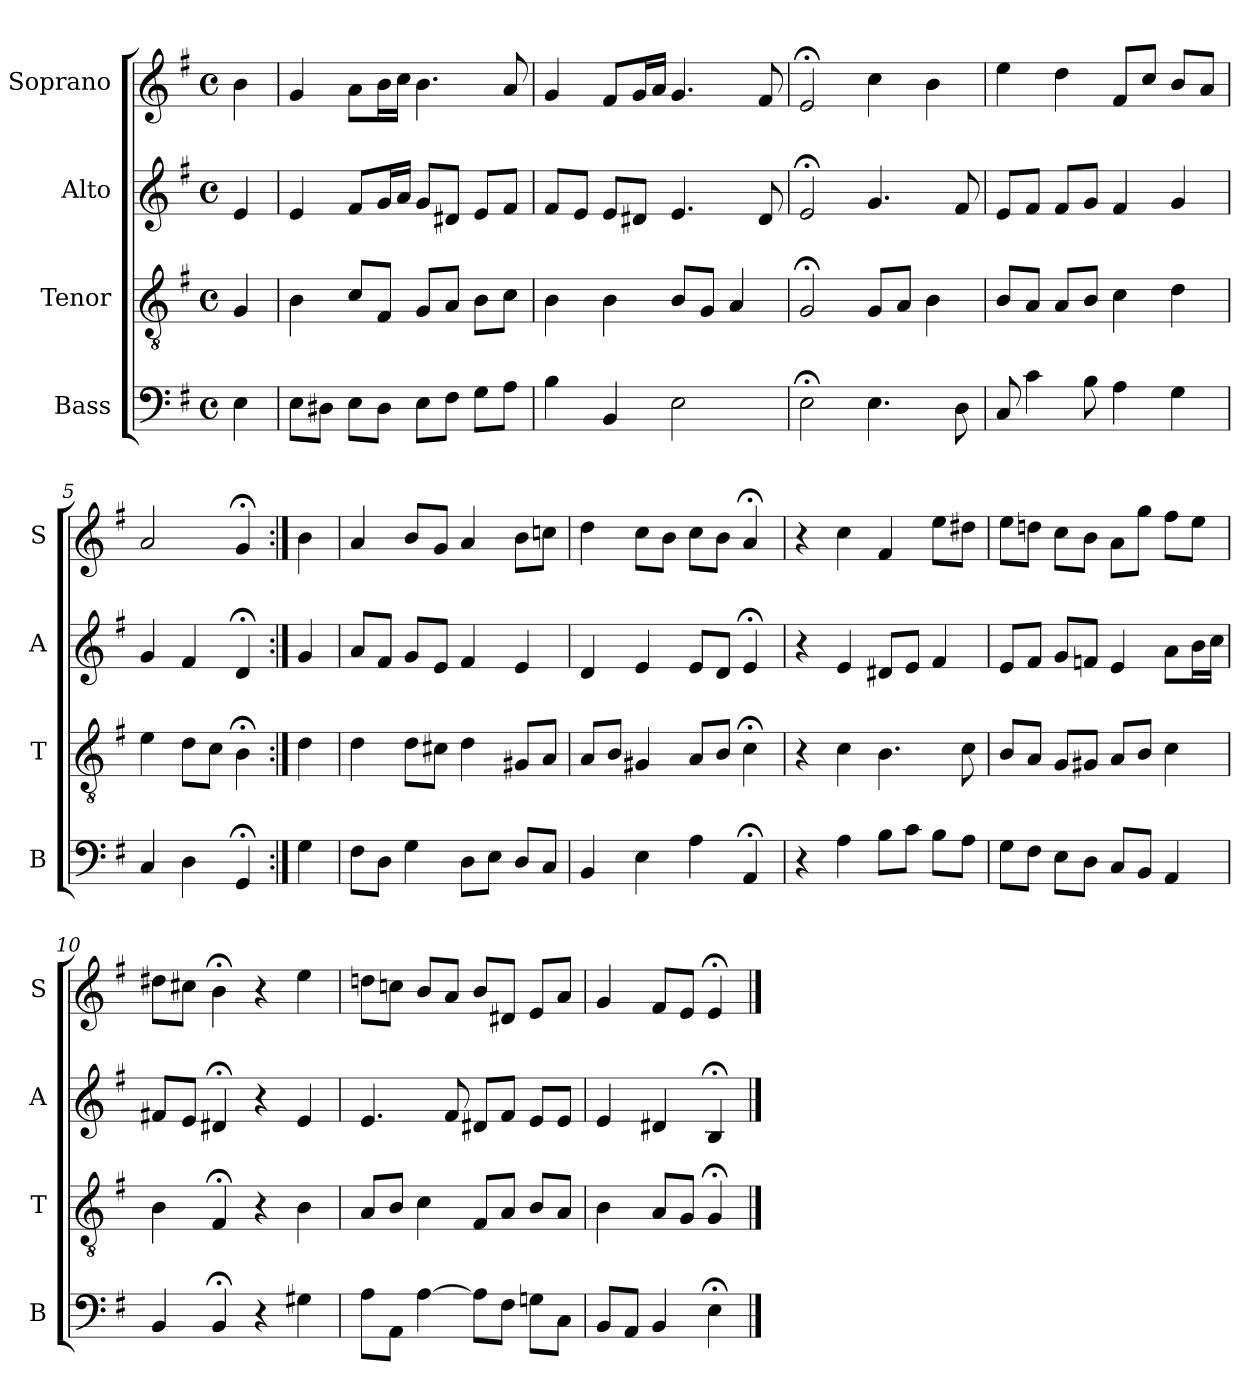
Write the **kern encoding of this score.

**kern	**kern	**kern	**kern
*part4	*part3	*part2	*part1
*staff4	*staff3	*staff2	*staff1
*I"Bass	*I"Tenor	*I"Alto	*I"Soprano
*I'B	*I'T	*I'A	*I'S
*clefF4	*clefGv2	*clefG2	*clefG2
*k[f#]	*k[f#]	*k[f#]	*k[f#]
*e:	*e:	*e:	*e:
*M4/4	*M4/4	*M4/4	*M4/4
*met(c)	*met(c)	*met(c)	*met(c)
*MM100	*MM100	*MM100	*MM100
=	=	=	=
4E	4G	4e	4b
=1	=1	=1	=1
8EL	4B	4e	4g
8D#XJ	.	.	.
8EL	8cL	8f#L	8aL
8D#J	8F#J	16gL	16bL
.	.	16aJJ	16ccJJ
8EL	8GL	8gL	4.b
8F#J	8AJ	8d#XJ	.
8GL	8BL	8eL	.
8AiJ	8ciJ	8f#iJ	8ai
=2	=2	=2	=2
4B	4B	8f#L	4g
.	.	8eJ	.
4BB	4B	8eL	8f#L
.	.	8d#XJ	16gL
.	.	.	16aJJ
2E	8BL	4.e	4.g
.	8GJ	.	.
.	4A	.	.
.	.	8d#	8f#
=3	=3	=3	=3
2E;<	2G;<	2e;<	2e;<
4.E	8GL	4.g	4cc
.	8AJ	.	.
.	4B	.	4b
8D	.	8f#	.
=4	=4	=4	=4
8C	8BL	8eL	4ee
4c	8AJ	8f#J	.
.	8AL	8f#L	4dd
8B	8BJ	8gJ	.
4Ai	4ci	4f#i	8f#iL
.	.	.	8ccJ
4G	4d	4g	8bL
.	.	.	8aJ
=5	=5	=5	=5
4C	4e	4g	2a
4D	8dL	4f#	.
.	8cJ	.	.
4GG;<	4B;<	4d;<	4g;<
=:|!	=:|!	=:|!	=:|!
4G	4d	4g	4b
=6	=6	=6	=6
8F#L	4d	8aL	4a
8DJ	.	8f#J	.
4G	8dL	8gL	8bL
.	8c#XJ	8eJ	8gJ
8DL	4d	4f#	4a
8EJ	.	.	.
8DL	8G#XL	4e	8bL
8CJ	8AJ	.	8ccnJ
=7	=7	=7	=7
4BB	8AL	4d	4dd
.	8BJ	.	.
4E	4G#X	4e	8ccL
.	.	.	8bJ
4A	8AL	8eL	8ccL
.	8BJ	8dJ	8bJ
4AA;<	4c;<	4e;<	4a;<
=8	=8	=8	=8
4r	4r	4r	4r
4A	4c	4e	4cc
8BL	4.B	8d#XL	4f#
8cJ	.	8eJ	.
8BL	.	4f#	8eeL
8AJ	8c	.	8dd#XJ
=9	=9	=9	=9
8GL	8BL	8eL	8eeL
8F#J	8AJ	8f#J	8ddnJ
8EL	8GL	8gL	8ccL
8DJ	8G#XJ	8fnJ	8bJ
8CL	8AL	4e	8aL
8BBJ	8BJ	.	8ggJ
4AAi	4ci	8aiL	8ff#iL
.	.	16bL	8eeJ
.	.	16ccJJ	.
=10	=10	=10	=10
4BB	4B	8f#XL	8dd#XL
.	.	8eJ	8cc#XJ
4BB;<	4F#;<	4d#X;<	4b;<
4r	4r	4r	4r
4G#X	4B	4e	4ee
=11	=11	=11	=11
8AL	8AL	4.e	8ddnL
8AAJ	8BJ	.	8ccnJ
[4A	4c	.	8bL
.	.	8f#	8aJ
8AL]	8F#L	8d#XL	8bL
8F#iJ	8AiJ	8f#iJ	8d#XiJ
8GnL	8BL	8eL	8eL
8CJ	8AJ	8eJ	8aJ
=12	=12	=12	=12
8BBL	4B	4e	4g
8AAJ	.	.	.
4BB	8AL	4d#X	8f#L
.	8GJ	.	8eJ
4E;<	4G;<	4B;<	4e;<
==	==	==	==
*-	*-	*-	*-
